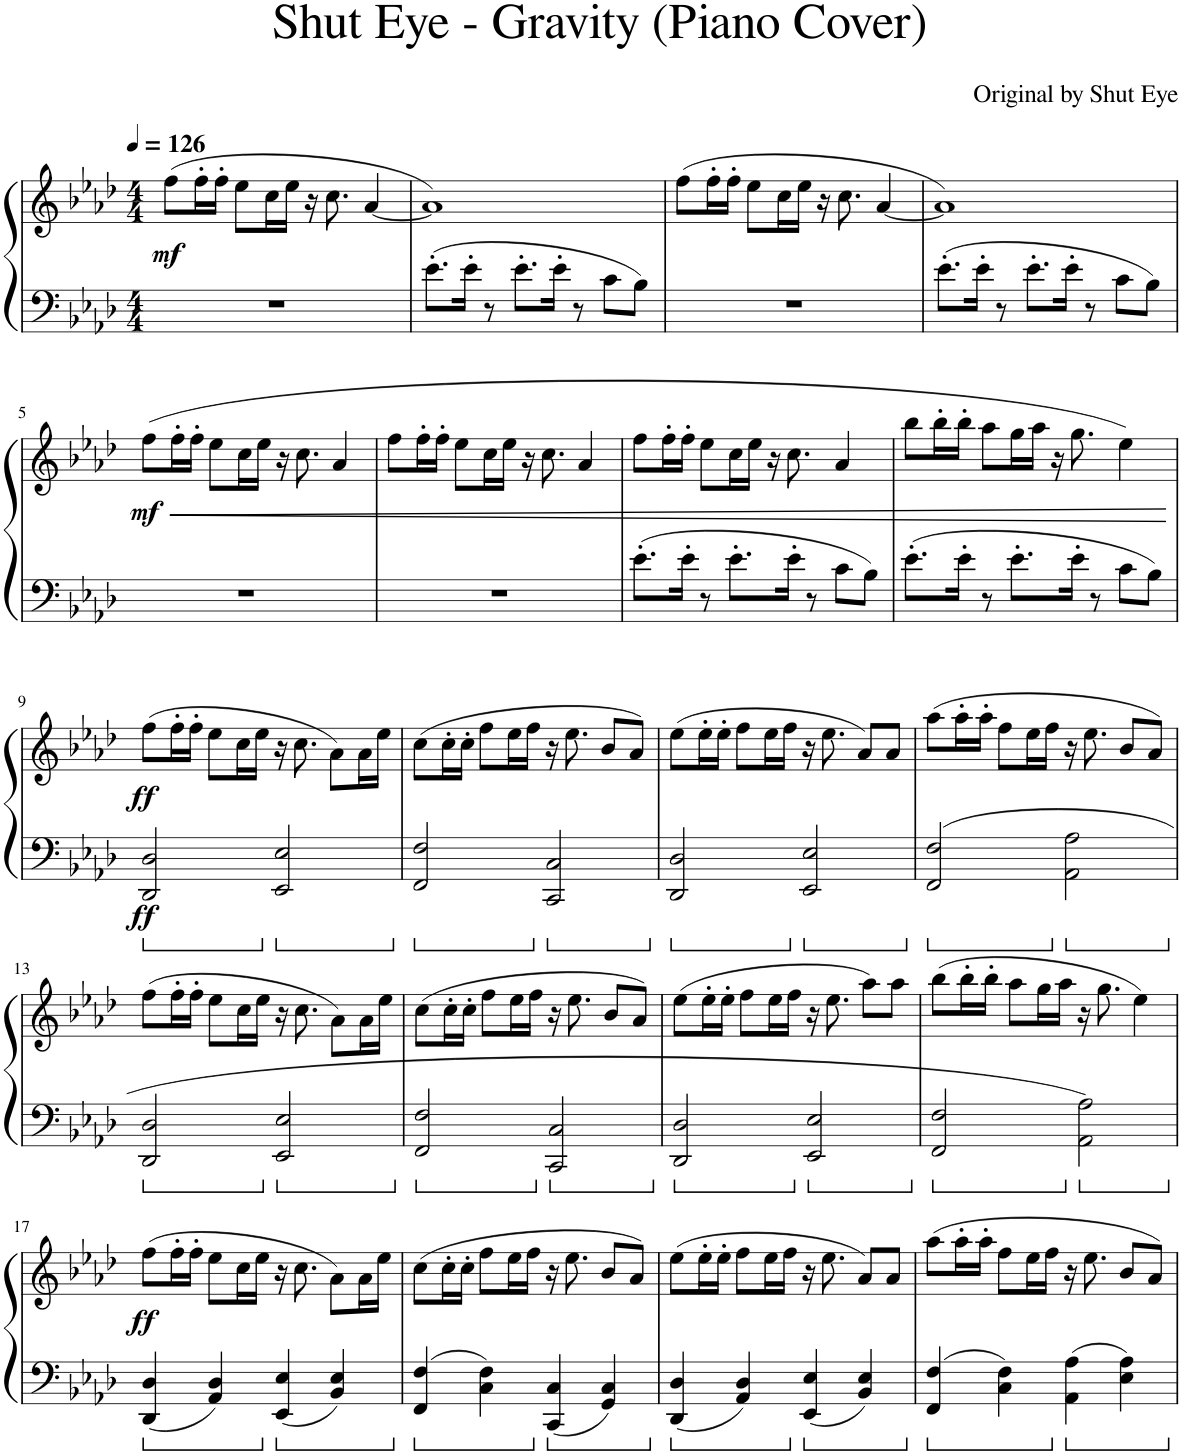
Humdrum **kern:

**kern	**kern	**dynam
*part1	*part1	*part1
*staff2	*staff1	*staff1/2
*I"Piano	*	*
*I'Pno.	*	*
*clefF4	*clefG2	*
*k[b-e-a-d-]	*k[b-e-a-d-]	*
*M4/4	*M4/4	*
*MM126	*MM126	*
=1	=1	=1
!	!	!LO:DY:b
1r	(8ff\L	mf
.	16ff'\L	.
.	16ff'\JJ	.
.	8ee-\L	.
.	16cc\L	.
.	16ee-\JJ	.
.	16r	.
.	8.cc\	.
.	[4a-/	.
=2	=2	=2
8.e-'\L	1a-])	.
16e-'\Jk	.	.
8r	.	.
8.e-'\L	.	.
16e-'\Jk	.	.
8r	.	.
8c\L	.	.
8B-\J	.	.
=3	=3	=3
1r	(8ff\L	.
.	16ff'\L	.
.	16ff'\JJ	.
.	8ee-\L	.
.	16cc\L	.
.	16ee-\JJ	.
.	16r	.
.	8.cc\	.
.	[4a-/	.
=4	=4	=4
8.e-'\L	1a-])	.
16e-'\Jk	.	.
8r	.	.
8.e-'\L	.	.
16e-'\Jk	.	.
8r	.	.
8c\L	.	.
8B-\J	.	.
!!LO:LB:g=z
=5	=5	=5
!	!	!LO:HP:b
!	!	!LO:DY:n=1:b
1r	(8ff\L	< mf
.	16ff'\L	.
.	16ff'\JJ	.
.	8ee-\L	.
.	16cc\L	.
.	16ee-\JJ	.
.	16r	.
.	8.cc\	.
.	4a-/	.
=6	=6	=6
1r	8ff\L	.
.	16ff'\L	.
.	16ff'\JJ	.
.	8ee-\L	.
.	16cc\L	.
.	16ee-\JJ	.
.	16r	.
.	8.cc\	.
.	4a-/	.
=7	=7	=7
8.e-'\L	8ff\L	.
.	16ff'\L	.
16e-'\Jk	16ff'\JJ	.
8r	8ee-\L	.
8.e-'\L	16cc\L	.
.	16ee-\JJ	.
.	16r	.
16e-'\Jk	8.cc\	.
8r	.	.
8c\L	4a-/	.
8B-\J	.	.
=8	=8	=8
8.e-'\L	8bb-\L	.
.	16bb-'\L	.
16e-'\Jk	16bb-'\JJ	.
8r	8aa-\L	.
8.e-'\L	16gg\L	.
.	16aa-\JJ	.
.	16r	.
16e-'\Jk	8.gg\	.
8r	.	.
8c\L	4ee-\)	.
8B-\J	.	.
.	.	[
!!LO:LB:g=z
=9	=9	=9
!	!	!LO:DY:b=2
!	!	!LO:DY:n=1:b
2DD-/ 2D-/	(8ff\L	ff ff
.	16ff'\L	.
.	16ff'\JJ	.
.	8ee-\L	.
.	16cc\L	.
.	16ee-\JJ	.
2EE-/ 2E-/	16r	.
.	8.cc\	.
.	8a-\L)	.
.	16a-\L	.
.	16ee-\JJ	.
=10	=10	=10
2FF/ 2F/	(8cc\L	.
.	16cc'\L	.
.	16cc'\JJ	.
.	8ff\L	.
.	16ee-\L	.
.	16ff\JJ	.
2CC/ 2C/	16r	.
.	8.ee-\	.
.	8b-/L	.
.	8a-/J)	.
=11	=11	=11
2DD-/ 2D-/	(8ee-\L	.
.	16ee-'\L	.
.	16ee-'\JJ	.
.	8ff\L	.
.	16ee-\L	.
.	16ff\JJ	.
2EE-/ 2E-/	16r	.
.	8.ee-\	.
.	8a-/L)	.
.	8a-/J	.
=12	=12	=12
2FF/ 2F/	(8aa-\L	.
.	16aa-'\L	.
.	16aa-'\JJ	.
.	8ff\L	.
.	16ee-\L	.
.	16ff\JJ	.
2AA-\ 2A-\	16r	.
.	8.ee-\	.
.	8b-/L	.
.	8a-/J)	.
!!LO:LB:g=z
=13	=13	=13
2DD-/ 2D-/	(8ff\L	.
.	16ff'\L	.
.	16ff'\JJ	.
.	8ee-\L	.
.	16cc\L	.
.	16ee-\JJ	.
2EE-/ 2E-/	16r	.
.	8.cc\	.
.	8a-\L)	.
.	16a-\L	.
.	16ee-\JJ	.
=14	=14	=14
2FF/ 2F/	(8cc\L	.
.	16cc'\L	.
.	16cc'\JJ	.
.	8ff\L	.
.	16ee-\L	.
.	16ff\JJ	.
2CC/ 2C/	16r	.
.	8.ee-\	.
.	8b-/L	.
.	8a-/J)	.
=15	=15	=15
2DD-/ 2D-/	(8ee-\L	.
.	16ee-'\L	.
.	16ee-'\JJ	.
.	8ff\L	.
.	16ee-\L	.
.	16ff\JJ	.
2EE-/ 2E-/	16r	.
.	8.ee-\	.
.	8aa-\L)	.
.	8aa-\J	.
=16	=16	=16
2FF/ 2F/	(8bb-\L	.
.	16bb-'\L	.
.	16bb-'\JJ	.
.	8aa-\L	.
.	16gg\L	.
.	16aa-\JJ	.
2AA-\ 2A-\	16r	.
.	8.gg\	.
.	4ee-\)	.
!!LO:LB:g=z
=17	=17	=17
!	!	!LO:DY:b
4DD-/ 4D-/	(8ff\L	ff
.	16ff'\L	.
.	16ff'\JJ	.
4AA-/ 4D-/	8ee-\L	.
.	16cc\L	.
.	16ee-\JJ	.
4EE-/ 4E-/	16r	.
.	8.cc\	.
4BB-/ 4E-/	8a-\L)	.
.	16a-\L	.
.	16ee-\JJ	.
=18	=18	=18
4FF/ 4F/	(8cc\L	.
.	16cc'\L	.
.	16cc'\JJ	.
4C\ 4F\	8ff\L	.
.	16ee-\L	.
.	16ff\JJ	.
4CC/ 4C/	16r	.
.	8.ee-\	.
4GG/ 4C/	8b-/L	.
.	8a-/J)	.
=19	=19	=19
4DD-/ 4D-/	(8ee-\L	.
.	16ee-'\L	.
.	16ee-'\JJ	.
4AA-/ 4D-/	8ff\L	.
.	16ee-\L	.
.	16ff\JJ	.
4EE-/ 4E-/	16r	.
.	8.ee-\	.
4BB-/ 4E-/	8a-/L)	.
.	8a-/J	.
=20	=20	=20
4FF/ 4F/	(8aa-\L	.
.	16aa-'\L	.
.	16aa-'\JJ	.
4C\ 4F\	8ff\L	.
.	16ee-\L	.
.	16ff\JJ	.
4AA-\ 4A-\	16r	.
.	8.ee-\	.
4E-\ 4A-\	8b-/L	.
.	8a-/J)	.
=	=	=
*-	*-	*-
